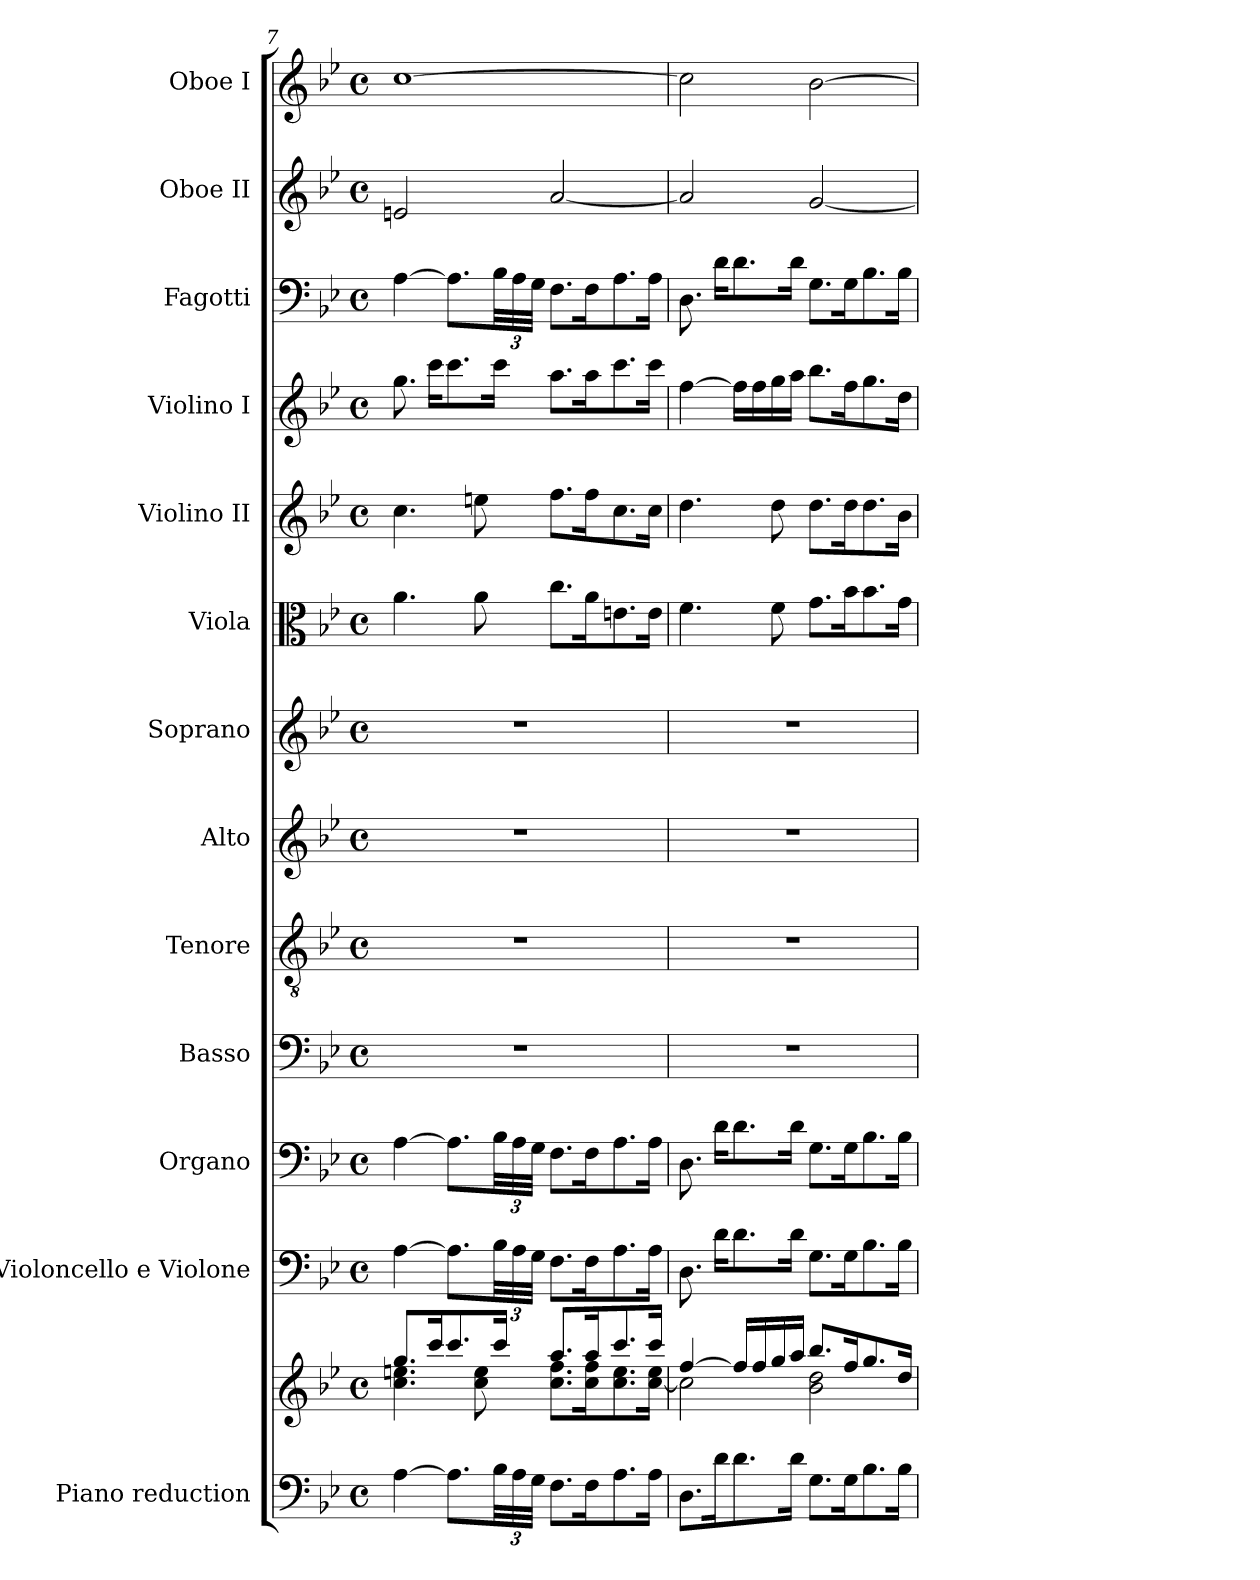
**kern	**kern	**kern	**kern	**kern	**kern	**kern	**kern	**kern	**kern	**kern	**kern	**kern	**kern
*part13	*part13	*part12	*part11	*part10	*part9	*part8	*part7	*part6	*part5	*part4	*part3	*part2	*part1
*staff14	*staff13	*staff12	*staff11	*staff10	*staff9	*staff8	*staff7	*staff6	*staff5	*staff4	*staff3	*staff2	*staff1
*I"Piano reduction	*	*I"Violoncello  e Violone	*I"Organo	*I"Basso	*I"Tenore	*I"Alto	*I"Soprano	*I"Viola	*I"Violino II	*I"Violino I	*I"Fagotti	*I"Oboe II	*I"Oboe I
*I'Pno	*	*	*	*	*	*	*	*	*	*	*	*I'Ob	*I'Ob
*clefF4	*clefG2	*clefF4	*clefF4	*clefF4	*clefGv2	*clefG2	*clefG2	*clefC3	*clefG2	*clefG2	*clefF4	*clefG2	*clefG2
*k[b-e-]	*k[b-e-]	*k[b-e-]	*k[b-e-]	*k[b-e-]	*k[b-e-]	*k[b-e-]	*k[b-e-]	*k[b-e-]	*k[b-e-]	*k[b-e-]	*k[b-e-]	*k[b-e-]	*k[b-e-]
*M4/4	*M4/4	*M4/4	*M4/4	*M4/4	*M4/4	*M4/4	*M4/4	*M4/4	*M4/4	*M4/4	*M4/4	*M4/4	*M4/4
*met(c)	*met(c)	*met(c)	*met(c)	*met(c)	*met(c)	*met(c)	*met(c)	*met(c)	*met(c)	*met(c)	*met(c)	*met(c)	*met(c)
=7	=7	=7	=7	=7	=7	=7	=7	=7	=7	=7	=7	=7	=7
*	*^	*	*	*	*	*	*	*	*	*	*	*	*
[4A\	8.gg/L	4.cc\ 4.een\	[4A\	[4A\	1r	1r	1r	1r	4.a\	4.cc\	8.gg\	[4A\	2en/	[1cc
.	16ccc/K	.	.	.	.	.	.	.	.	.	16ccc\KL	.	.	.
8.A\L]	8.ccc/	.	8.A\L]	8.A\L]	.	.	.	.	.	.	8.ccc\	8.A\L]	.	.
.	.	8cc\ 8ee\	.	.	.	.	.	.	8a\	8een\	.	.	.	.
*Xbrackettup	*	*	*Xbrackettup	*Xbrackettup	*	*	*	*	*	*	*	*Xbrackettup	*	*
48B-\LL	16ccc/Jk	.	48B-\LL	48B-\LL	.	.	.	.	.	.	16ccc\Jk	48B-\LL	.	.
48A\	.	.	48A\	48A\	.	.	.	.	.	.	.	48A\	.	.
48G\JJJ	.	.	48G\JJJ	48G\JJJ	.	.	.	.	.	.	.	48G\JJJ	.	.
8.F\L	8.aa/L	8.cc\ 8.ff\L	8.F\L	8.F\L	.	.	.	.	8.cc\L	8.ff\L	8.aa\L	8.F\L	[2a/	.
16F\K	16aa/K	16cc\ 16ff\K	16F\K	16F\K	.	.	.	.	16a\K	16ff\K	16aa\K	16F\K	.	.
8.A\	8.ccc/	8.cc\ 8.ee\	8.A\	8.A\	.	.	.	.	8.en\	8.cc\	8.ccc\	8.A\	.	.
16A\Jk	16ccc/Jk	[16cc\ 16ee\Jk	16A\Jk	16A\Jk	.	.	.	.	16e\Jk	16cc\Jk	16ccc\Jk	16A\Jk	.	.
=8	=8	=8	=8	=8	=8	=8	=8	=8	=8	=8	=8	=8	=8	=8
8.D\L	[4ff/	2cc\]	8.D\	8.D\	1r	1r	1r	1r	4.f\	4.dd\	[4ff\	8.D\	2a/]	2cc\]
16d\K	.	.	16d\KL	16d\KL	.	.	.	.	.	.	.	16d\KL	.	.
8.d\	16ff/LL]	.	8.d\	8.d\	.	.	.	.	.	.	16ff\LL]	8.d\	.	.
.	16ff/	.	.	.	.	.	.	.	.	.	16ff\	.	.	.
.	16gg/	.	.	.	.	.	.	.	8f\	8dd\	16gg\	.	.	.
16d\Jk	16aa/JJ	.	16d\Jk	16d\Jk	.	.	.	.	.	.	16aa\JJ	16d\Jk	.	.
8.G\L	8.bb-/L	2b-\ 2dd\	8.G\L	8.G\L	.	.	.	.	8.g\L	8.dd\L	8.bb-\L	8.G\L	[2g/	[2b-\
16G\K	16ff/K	.	16G\K	16G\K	.	.	.	.	16b-\K	16dd\K	16ff\K	16G\K	.	.
8.B-\	8.gg/	.	8.B-\	8.B-\	.	.	.	.	8.b-\	8.dd\	8.gg\	8.B-\	.	.
16B-\Jk	16dd/Jk	.	16B-\Jk	16B-\Jk	.	.	.	.	16g\Jk	16b-\Jk	16dd\Jk	16B-\Jk	.	.
*	*v	*v	*	*	*	*	*	*	*	*	*	*	*	*
=	=	=	=	=	=	=	=	=	=	=	=	=	=
*-	*-	*-	*-	*-	*-	*-	*-	*-	*-	*-	*-	*-	*-
